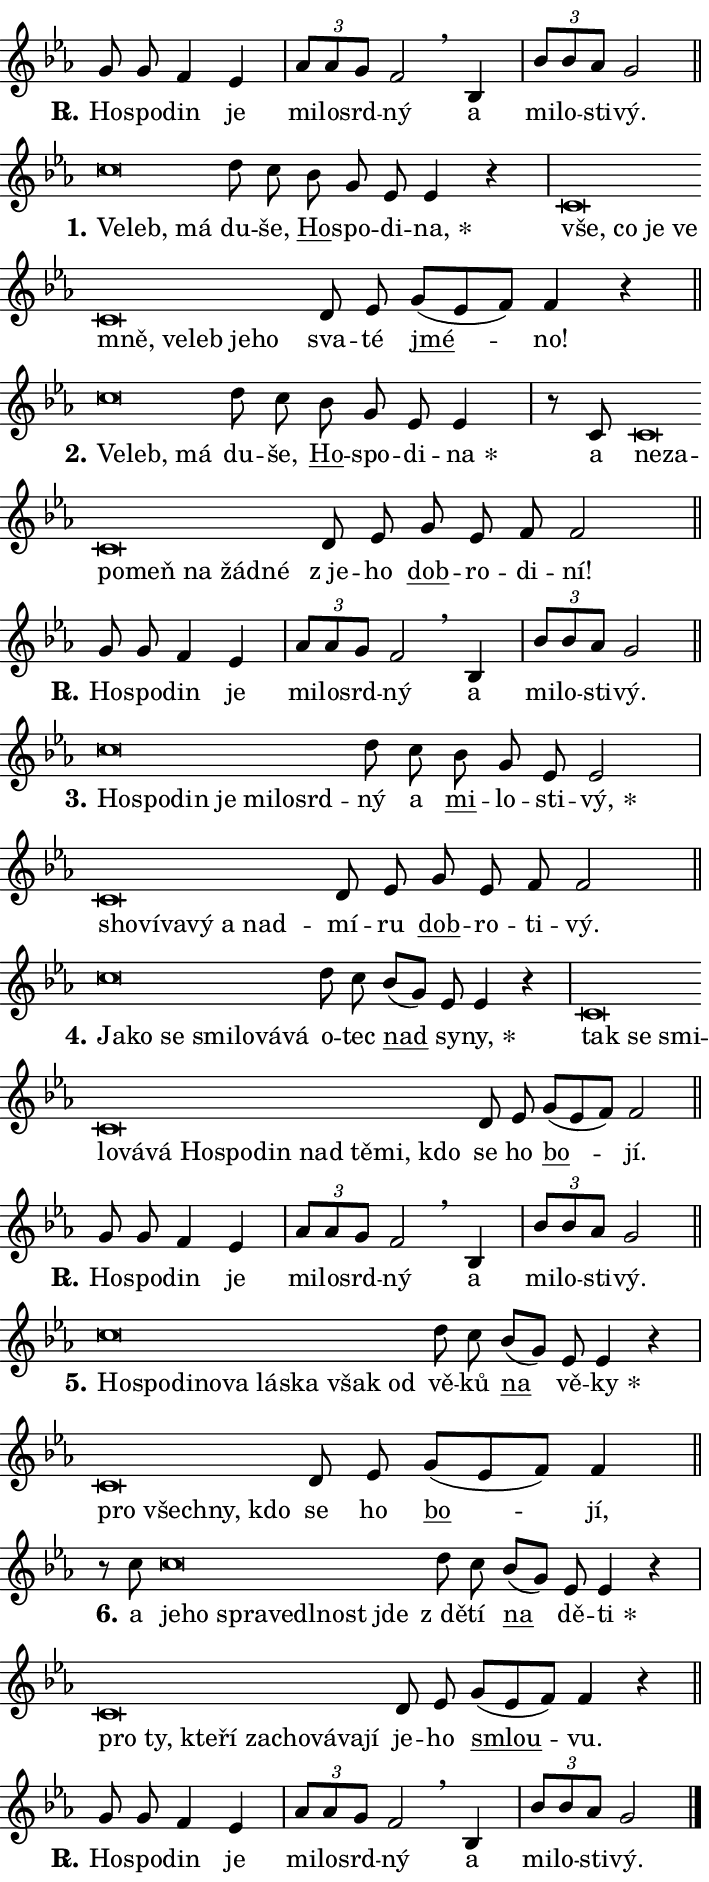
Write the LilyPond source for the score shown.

\version "2.24.0"
\header { tagline = "" }
\paper {
  indent = 0\cm
  top-margin = 0\cm
  right-margin = 0.13\cm % to fit lyric hyphens
  bottom-margin = 0\cm
  left-margin = 0\cm
  paper-width = 12\cm
  page-breaking = #ly:one-page-breaking
  system-system-spacing.basic-distance = #11
  score-system-spacing.basic-distance = #11
  ragged-last = ##f
}


%% Author: Thomas Morley
%% https://lists.gnu.org/archive/html/lilypond-user/2020-05/msg00002.html
#(define (line-position grob)
"Returns position of @var[grob} in current system:
   @code{'start}, if at first time-step
   @code{'end}, if at last time-step
   @code{'middle} otherwise
"
  (let* ((col (ly:item-get-column grob))
         (ln (ly:grob-object col 'left-neighbor))
         (rn (ly:grob-object col 'right-neighbor))
         (col-to-check-left (if (ly:grob? ln) ln col))
         (col-to-check-right (if (ly:grob? rn) rn col))
         (break-dir-left
           (and
             (ly:grob-property col-to-check-left 'non-musical #f)
             (ly:item-break-dir col-to-check-left)))
         (break-dir-right
           (and
             (ly:grob-property col-to-check-right 'non-musical #f)
             (ly:item-break-dir col-to-check-right))))
        (cond ((eqv? 1 break-dir-left) 'start)
              ((eqv? -1 break-dir-right) 'end)
              (else 'middle))))

#(define (tranparent-at-line-position vctor)
  (lambda (grob)
  "Relying on @code{line-position} select the relevant enry from @var{vctor}.
Used to determine transparency,"
    (case (line-position grob)
      ((end) (not (vector-ref vctor 0)))
      ((middle) (not (vector-ref vctor 1)))
      ((start) (not (vector-ref vctor 2))))))

noteHeadBreakVisibility =
#(define-music-function (break-visibility)(vector?)
"Makes @code{NoteHead}s transparent relying on @var{break-visibility}"
#{
  \override NoteHead.transparent =
    #(tranparent-at-line-position break-visibility)
#})

#(define delete-ledgers-for-transparent-note-heads
  (lambda (grob)
    "Reads whether a @code{NoteHead} is transparent.
If so this @code{NoteHead} is removed from @code{'note-heads} from
@var{grob}, which is supposed to be @code{LedgerLineSpanner}.
As a result ledgers are not printed for this @code{NoteHead}"
    (let* ((nhds-array (ly:grob-object grob 'note-heads))
           (nhds-list
             (if (ly:grob-array? nhds-array)
                 (ly:grob-array->list nhds-array)
                 '()))
           ;; Relies on the transparent-property being done before
           ;; Staff.LedgerLineSpanner.after-line-breaking is executed.
           ;; This is fragile ...
           (to-keep
             (remove
               (lambda (nhd)
                 (ly:grob-property nhd 'transparent #f))
               nhds-list)))
      ;; TODO find a better method to iterate over grob-arrays, similiar
      ;; to filter/remove etc for lists
      ;; For now rebuilt from scratch
      (set! (ly:grob-object grob 'note-heads)  '())
      (for-each
        (lambda (nhd)
          (ly:pointer-group-interface::add-grob grob 'note-heads nhd))
        to-keep))))

squashNotes = {
  \override NoteHead.X-extent = #'(-0.2 . 0.2)
  \override NoteHead.Y-extent = #'(-0.75 . 0)
  \override NoteHead.stencil =
    #(lambda (grob)
       (let ((pos (ly:grob-property grob 'staff-position)))
         (begin
           (if (< pos -7) (display "ERROR: Lower brevis then expected\n") (display ""))
           (if (<= pos -6) ly:text-interface::print ly:note-head::print))))
}
unSquashNotes = {
  \revert NoteHead.X-extent
  \revert NoteHead.Y-extent
  \revert NoteHead.stencil
}

hideNotes = \noteHeadBreakVisibility #begin-of-line-visible
unHideNotes = \noteHeadBreakVisibility #all-visible

% work-around for resetting accidentals
% https://lilypond.org/doc/v2.23/Documentation/notation/displaying-rhythms#unmetered-music
cadenzaMeasure = {
  \cadenzaOff
  \partial 1024 s1024
  \cadenzaOn
}

#(define-markup-command (accent layout props text) (markup?)
  "Underline accented syllable"
  (interpret-markup layout props
    #{\markup \override #'(offset . 4.3) \underline { #text }#}))

responsum = \markup \concat {
  "R" \hspace #-1.05 \path #0.1 #'((moveto 0 0.07) (lineto 0.9 0.8)) \hspace #0.05 "."
}

spaceSize = #0.6828661417322834 % exact space size for TeX Gyre Schola

\layout {
  \context {
    \Staff
    \remove "Time_signature_engraver"
    \override LedgerLineSpanner.after-line-breaking = #delete-ledgers-for-transparent-note-heads
  }
  \context {
    \Lyrics {
      \override LyricSpace.minimum-distance = \spaceSize
      \override LyricText.font-name = #"TeX Gyre Schola"
      \override LyricText.font-size = 1
      \override StanzaNumber.font-name = #"TeX Gyre Schola Bold"
      \override StanzaNumber.font-size = 1
    }
  }
  \context {
    \Score 
    \override NoteHead.text =
      #(lambda (grob) 
        (let ((pos (ly:grob-property grob 'staff-position)))
          #{\markup {
            \combine
              \halign #-0.55 \raise #(if (= pos -6) 0 0.5) \override #'(thickness . 2) \draw-line #'(3.2 . 0)
              \musicglyph "noteheads.sM1"
          }#}))
  }
}

% magnetic-lyrics.ily
%
%   written by
%     Jean Abou Samra <jean@abou-samra.fr>
%     Werner Lemberg <wl@gnu.org>
%
%   adapted by
%     Jiri Hon <jiri.hon@gmail.com>
%
% Version 2022-Apr-15

% https://www.mail-archive.com/lilypond-user@gnu.org/msg149350.html

#(define (Left_hyphen_pointer_engraver context)
   "Collect syllable-hyphen-syllable occurrences in lyrics and store
them in properties.  This engraver only looks to the left.  For
example, if the lyrics input is @code{foo -- bar}, it does the
following.

@itemize @bullet
@item
Set the @code{text} property of the @code{LyricHyphen} grob between
@q{foo} and @q{bar} to @code{foo}.

@item
Set the @code{left-hyphen} property of the @code{LyricText} grob with
text @q{foo} to the @code{LyricHyphen} grob between @q{foo} and
@q{bar}.
@end itemize

Use this auxiliary engraver in combination with the
@code{lyric-@/text::@/apply-@/magnetic-@/offset!} hook."
   (let ((hyphen #f)
         (text #f))
     (make-engraver
      (acknowledgers
       ((lyric-syllable-interface engraver grob source-engraver)
        (set! text grob)))
      (end-acknowledgers
       ((lyric-hyphen-interface engraver grob source-engraver)
        ;(when (not (grob::has-interface grob 'lyric-space-interface))
          (set! hyphen grob)));)
      ((stop-translation-timestep engraver)
       (when (and text hyphen)
         (ly:grob-set-object! text 'left-hyphen hyphen))
       (set! text #f)
       (set! hyphen #f)))))

#(define (lyric-text::apply-magnetic-offset! grob)
   "If the space between two syllables is less than the value in
property @code{LyricText@/.details@/.squash-threshold}, move the right
syllable to the left so that it gets concatenated with the left
syllable.

Use this function as a hook for
@code{LyricText@/.after-@/line-@/breaking} if the
@code{Left_@/hyphen_@/pointer_@/engraver} is active."
   (let ((hyphen (ly:grob-object grob 'left-hyphen #f)))
     (when hyphen
       (let ((left-text (ly:spanner-bound hyphen LEFT)))
         (when (grob::has-interface left-text 'lyric-syllable-interface)
           (let* ((common (ly:grob-common-refpoint grob left-text X))
                  (this-x-ext (ly:grob-extent grob common X))
                  (left-x-ext
                   (begin
                     ;; Trigger magnetism for left-text.
                     (ly:grob-property left-text 'after-line-breaking)
                     (ly:grob-extent left-text common X)))
                  ;; `delta` is the gap width between two syllables.
                  (delta (- (interval-start this-x-ext)
                            (interval-end left-x-ext)))
                  (details (ly:grob-property grob 'details))
                  (threshold (assoc-get 'squash-threshold details 0.2)))
             (when (< delta threshold)
               (let* (;; We have to manipulate the input text so that
                      ;; ligatures crossing syllable boundaries are not
                      ;; disabled.  For languages based on the Latin
                      ;; script this is essentially a beautification.
                      ;; However, for non-Western scripts it can be a
                      ;; necessity.
                      (lt (ly:grob-property left-text 'text))
                      (rt (ly:grob-property grob 'text))
                      (is-space (grob::has-interface hyphen 'lyric-space-interface))
                      (space (if is-space " " ""))
                      (extra-delta (if is-space spaceSize 0))
                      ;; Append new syllable.
                      (ltrt-space (if (and (string? lt) (string? rt))
                                (string-append lt space rt)
                                (make-concat-markup (list lt space rt))))
                      ;; Right-align `ltrt` to the right side.
                      (ltrt-space-markup (grob-interpret-markup
                               grob
                               (make-translate-markup
                                (cons (interval-length this-x-ext) 0)
                                (make-right-align-markup ltrt-space)))))
                 (begin
                   ;; Don't print `left-text`.
                   (ly:grob-set-property! left-text 'stencil #f)
                   ;; Set text and stencil (which holds all collected
                   ;; syllables so far) and shift it to the left.
                   (ly:grob-set-property! grob 'text ltrt-space)
                   (ly:grob-set-property! grob 'stencil ltrt-space-markup)
                   (ly:grob-translate-axis! grob (- (- delta extra-delta)) X))))))))))


#(define (lyric-hyphen::displace-bounds-first grob)
   ;; Make very sure this callback isn't triggered too early.
   (let ((left (ly:spanner-bound grob LEFT))
         (right (ly:spanner-bound grob RIGHT)))
     (ly:grob-property left 'after-line-breaking)
     (ly:grob-property right 'after-line-breaking)
     (ly:lyric-hyphen::print grob)))

squashThreshold = #0.4

\layout {
  \context {
    \Lyrics
    \consists #Left_hyphen_pointer_engraver
    \override LyricText.after-line-breaking =
      #lyric-text::apply-magnetic-offset!
    \override LyricHyphen.stencil = #lyric-hyphen::displace-bounds-first
    \override LyricText.details.squash-threshold = \squashThreshold
    \override LyricHyphen.minimum-distance = 0
    \override LyricHyphen.minimum-length = \squashThreshold
  }
}

squashText = \override LyricText.details.squash-threshold = 9999
unSquashText = \override LyricText.details.squash-threshold = \squashThreshold

leftText = \override LyricText.self-alignment-X = #LEFT
unLeftText = \revert LyricText.self-alignment-X

starOffset = #(lambda (grob) 
                (let ((x_offset (ly:self-alignment-interface::aligned-on-x-parent grob)))
                  (if (= x_offset 0) 0 (+ x_offset 1.2))))

star = #(define-music-function (syllable)(string?)
"Append star separator at the end of a syllable"
#{
  \once \override LyricText.X-offset = #starOffset
  \lyricmode { \markup {
    #syllable
    \override #'((font-name . "TeX Gyre Schola Bold")) \hspace #0.2 \lower #0.65 \larger "*"
  } }
#})

starAccent = #(define-music-function (syllable)(string?)
"Append star separator at the end of a syllable and make accent"
#{
  \once \override LyricText.X-offset = #starOffset
  \lyricmode { \markup {
    \accent #syllable
    \override #'((font-name . "TeX Gyre Schola Bold")) \hspace #0.2 \lower #0.65 \larger "*"
  } }
#})

breath = #(define-music-function (syllable)(string?)
"Append breathing indicator at the end of a syllable"
#{
  \lyricmode { \markup { #syllable "+" } }
#})

optionalBreath = #(define-music-function (syllable)(string?)
"Append optional breathing indicator at the end of a syllable"
#{
  \lyricmode { \markup { #syllable "(+)" } }
#})


\score {
    <<
        \new Voice = "melody" { \cadenzaOn \key es \major \relative { g'8 g f4 es \cadenzaMeasure \bar "|" \tuplet 3/2 { as8[ as g] } f2 \breathe \bar "" bes,4 \cadenzaMeasure \bar "|" \tuplet 3/2 {bes'8[ bes as] } g2 \cadenzaMeasure \bar "||" \break } }
        \new Lyrics \lyricsto "melody" { \lyricmode { \set stanza = \responsum
Ho -- spo -- din je mi -- lo -- srd -- ný a mi -- lo -- sti -- vý. } }
    >>
    \layout {}
}

\score {
    <<
        \new Voice = "melody" { \cadenzaOn \key es \major \relative { \squashNotes c''\breve*1/16 \hideNotes \breve*1/16 \breve*1/16 \bar "" \unHideNotes \unSquashNotes d8 c \bar "" bes g es es4 r \cadenzaMeasure \bar "|" \squashNotes c\breve*1/16 \hideNotes \breve*1/16 \bar "" \breve*1/16 \bar "" \breve*1/16 \bar "" \breve*1/16 \bar "" \breve*1/16 \bar "" \breve*1/16 \bar "" \breve*1/16 \breve*1/16 \bar "" \unHideNotes \unSquashNotes d8 es \bar "" g[( es f)] f4 r \cadenzaMeasure \bar "||" \break } }
        \new Lyrics \lyricsto "melody" { \lyricmode { \set stanza = "1."
\leftText Ve -- \squashText leb, má \unLeftText \unSquashText du -- še, \markup \accent Ho -- spo -- di -- \star na, \leftText vše, \squashText co je ve mně, ve -- leb je -- ho \unLeftText \unSquashText sva -- té \markup \accent jmé -- no! } }
    >>
    \layout {}
}

\score {
    <<
        \new Voice = "melody" { \cadenzaOn \key es \major \relative { \squashNotes c''\breve*1/16 \hideNotes \breve*1/16 \breve*1/16 \bar "" \unHideNotes \unSquashNotes d8 c \bar "" bes g es es4 \cadenzaMeasure \bar "|" r8 c8 \squashNotes c\breve*1/16 \hideNotes \breve*1/16 \bar "" \breve*1/16 \bar "" \breve*1/16 \bar "" \breve*1/16 \bar "" \breve*1/16 \breve*1/16 \bar "" \unHideNotes \unSquashNotes d8 es \bar "" g es f f2 \cadenzaMeasure \bar "||" \break } }
        \new Lyrics \lyricsto "melody" { \lyricmode { \set stanza = "2."
\leftText Ve -- \squashText leb, má \unLeftText \unSquashText du -- še, \markup \accent Ho -- spo -- di -- \star na a \leftText ne -- \squashText za -- po -- meň na žád -- né \unLeftText \unSquashText "z je" -- ho \markup \accent dob -- ro -- di -- ní! } }
    >>
    \layout {}
}

\score {
    <<
        \new Voice = "melody" { \cadenzaOn \key es \major \relative { g'8 g f4 es \cadenzaMeasure \bar "|" \tuplet 3/2 { as8[ as g] } f2 \breathe \bar "" bes,4 \cadenzaMeasure \bar "|" \tuplet 3/2 {bes'8[ bes as] } g2 \cadenzaMeasure \bar "||" \break } }
        \new Lyrics \lyricsto "melody" { \lyricmode { \set stanza = \responsum
Ho -- spo -- din je mi -- lo -- srd -- ný a mi -- lo -- sti -- vý. } }
    >>
    \layout {}
}

\score {
    <<
        \new Voice = "melody" { \cadenzaOn \key es \major \relative { \squashNotes c''\breve*1/16 \hideNotes \breve*1/16 \bar "" \breve*1/16 \bar "" \breve*1/16 \bar "" \breve*1/16 \bar "" \breve*1/16 \breve*1/16 \bar "" \unHideNotes \unSquashNotes d8 c \bar "" bes g es es2 \cadenzaMeasure \bar "|" \squashNotes c\breve*1/16 \hideNotes \breve*1/16 \bar "" \breve*1/16 \bar "" \breve*1/16 \bar "" \breve*1/16 \breve*1/16 \bar "" \unHideNotes \unSquashNotes d8 es \bar "" g es f f2 \cadenzaMeasure \bar "||" \break } }
        \new Lyrics \lyricsto "melody" { \lyricmode { \set stanza = "3."
\leftText Ho -- \squashText spo -- din je mi -- lo -- srd -- \unLeftText \unSquashText ný a \markup \accent mi -- lo -- sti -- \star vý, \leftText sho -- \squashText ví -- va -- vý a nad -- \unLeftText \unSquashText mí -- ru \markup \accent dob -- ro -- ti -- vý. } }
    >>
    \layout {}
}

\score {
    <<
        \new Voice = "melody" { \cadenzaOn \key es \major \relative { \squashNotes c''\breve*1/16 \hideNotes \breve*1/16 \bar "" \breve*1/16 \bar "" \breve*1/16 \bar "" \breve*1/16 \bar "" \breve*1/16 \breve*1/16 \bar "" \unHideNotes \unSquashNotes d8 c \bar "" bes[( g)] es es4 r \cadenzaMeasure \bar "|" \squashNotes c\breve*1/16 \hideNotes \breve*1/16 \bar "" \breve*1/16 \bar "" \breve*1/16 \bar "" \breve*1/16 \bar "" \breve*1/16 \bar "" \breve*1/16 \bar "" \breve*1/16 \bar "" \breve*1/16 \bar "" \breve*1/16 \bar "" \breve*1/16 \bar "" \breve*1/16 \breve*1/16 \bar "" \unHideNotes \unSquashNotes d8 es \bar "" g[( es f)] f2 \cadenzaMeasure \bar "||" \break } }
        \new Lyrics \lyricsto "melody" { \lyricmode { \set stanza = "4."
\leftText Ja -- \squashText ko se smi -- lo -- vá -- vá \unLeftText \unSquashText o -- tec \markup \accent nad sy -- \star ny, \leftText tak \squashText se smi -- lo -- vá -- vá Ho -- spo -- din nad tě -- mi, kdo \unLeftText \unSquashText se ho \markup \accent bo -- jí. } }
    >>
    \layout {}
}

\score {
    <<
        \new Voice = "melody" { \cadenzaOn \key es \major \relative { g'8 g f4 es \cadenzaMeasure \bar "|" \tuplet 3/2 { as8[ as g] } f2 \breathe \bar "" bes,4 \cadenzaMeasure \bar "|" \tuplet 3/2 {bes'8[ bes as] } g2 \cadenzaMeasure \bar "||" \break } }
        \new Lyrics \lyricsto "melody" { \lyricmode { \set stanza = \responsum
Ho -- spo -- din je mi -- lo -- srd -- ný a mi -- lo -- sti -- vý. } }
    >>
    \layout {}
}

\score {
    <<
        \new Voice = "melody" { \cadenzaOn \key es \major \relative { \squashNotes c''\breve*1/16 \hideNotes \breve*1/16 \bar "" \breve*1/16 \bar "" \breve*1/16 \bar "" \breve*1/16 \bar "" \breve*1/16 \bar "" \breve*1/16 \bar "" \breve*1/16 \breve*1/16 \bar "" \unHideNotes \unSquashNotes d8 c \bar "" bes[( g)] es es4 r \cadenzaMeasure \bar "|" \squashNotes c\breve*1/16 \hideNotes \breve*1/16 \bar "" \breve*1/16 \breve*1/16 \bar "" \unHideNotes \unSquashNotes d8 es \bar "" g[( es f)] f4 \cadenzaMeasure \bar "||" \break } }
        \new Lyrics \lyricsto "melody" { \lyricmode { \set stanza = "5."
\leftText Ho -- \squashText spo -- di -- no -- va lá -- ska však od \unLeftText \unSquashText vě -- ků \markup \accent na vě -- \star ky \leftText pro \squashText všech -- ny, kdo \unLeftText \unSquashText se ho \markup \accent bo -- jí, } }
    >>
    \layout {}
}

\score {
    <<
        \new Voice = "melody" { \cadenzaOn \key es \major \relative { r8 c''8 \squashNotes c\breve*1/16 \hideNotes \breve*1/16 \bar "" \breve*1/16 \bar "" \breve*1/16 \bar "" \breve*1/16 \bar "" \breve*1/16 \breve*1/16 \bar "" \unHideNotes \unSquashNotes d8 c \bar "" bes[( g)] es es4 r \cadenzaMeasure \bar "|" \squashNotes c\breve*1/16 \hideNotes \breve*1/16 \bar "" \breve*1/16 \bar "" \breve*1/16 \bar "" \breve*1/16 \bar "" \breve*1/16 \bar "" \breve*1/16 \bar "" \breve*1/16 \breve*1/16 \bar "" \unHideNotes \unSquashNotes d8 es \bar "" g[( es f)] f4 r \cadenzaMeasure \bar "||" \break } }
        \new Lyrics \lyricsto "melody" { \lyricmode { \set stanza = "6."
a \leftText je -- \squashText ho spra -- ve -- dl -- nost jde \unLeftText \unSquashText "z dě" -- tí \markup \accent na dě -- \star ti \leftText pro \squashText ty, kte -- ří za -- cho -- vá -- va -- jí \unLeftText \unSquashText je -- ho \markup \accent smlou -- vu. } }
    >>
    \layout {}
}

\score {
    <<
        \new Voice = "melody" { \cadenzaOn \key es \major \relative { g'8 g f4 es \cadenzaMeasure \bar "|" \tuplet 3/2 { as8[ as g] } f2 \breathe \bar "" bes,4 \cadenzaMeasure \bar "|" \tuplet 3/2 {bes'8[ bes as] } g2 \cadenzaMeasure \bar "||" \break } \bar "|." }
        \new Lyrics \lyricsto "melody" { \lyricmode { \set stanza = \responsum
Ho -- spo -- din je mi -- lo -- srd -- ný a mi -- lo -- sti -- vý. } }
    >>
    \layout {}
}
